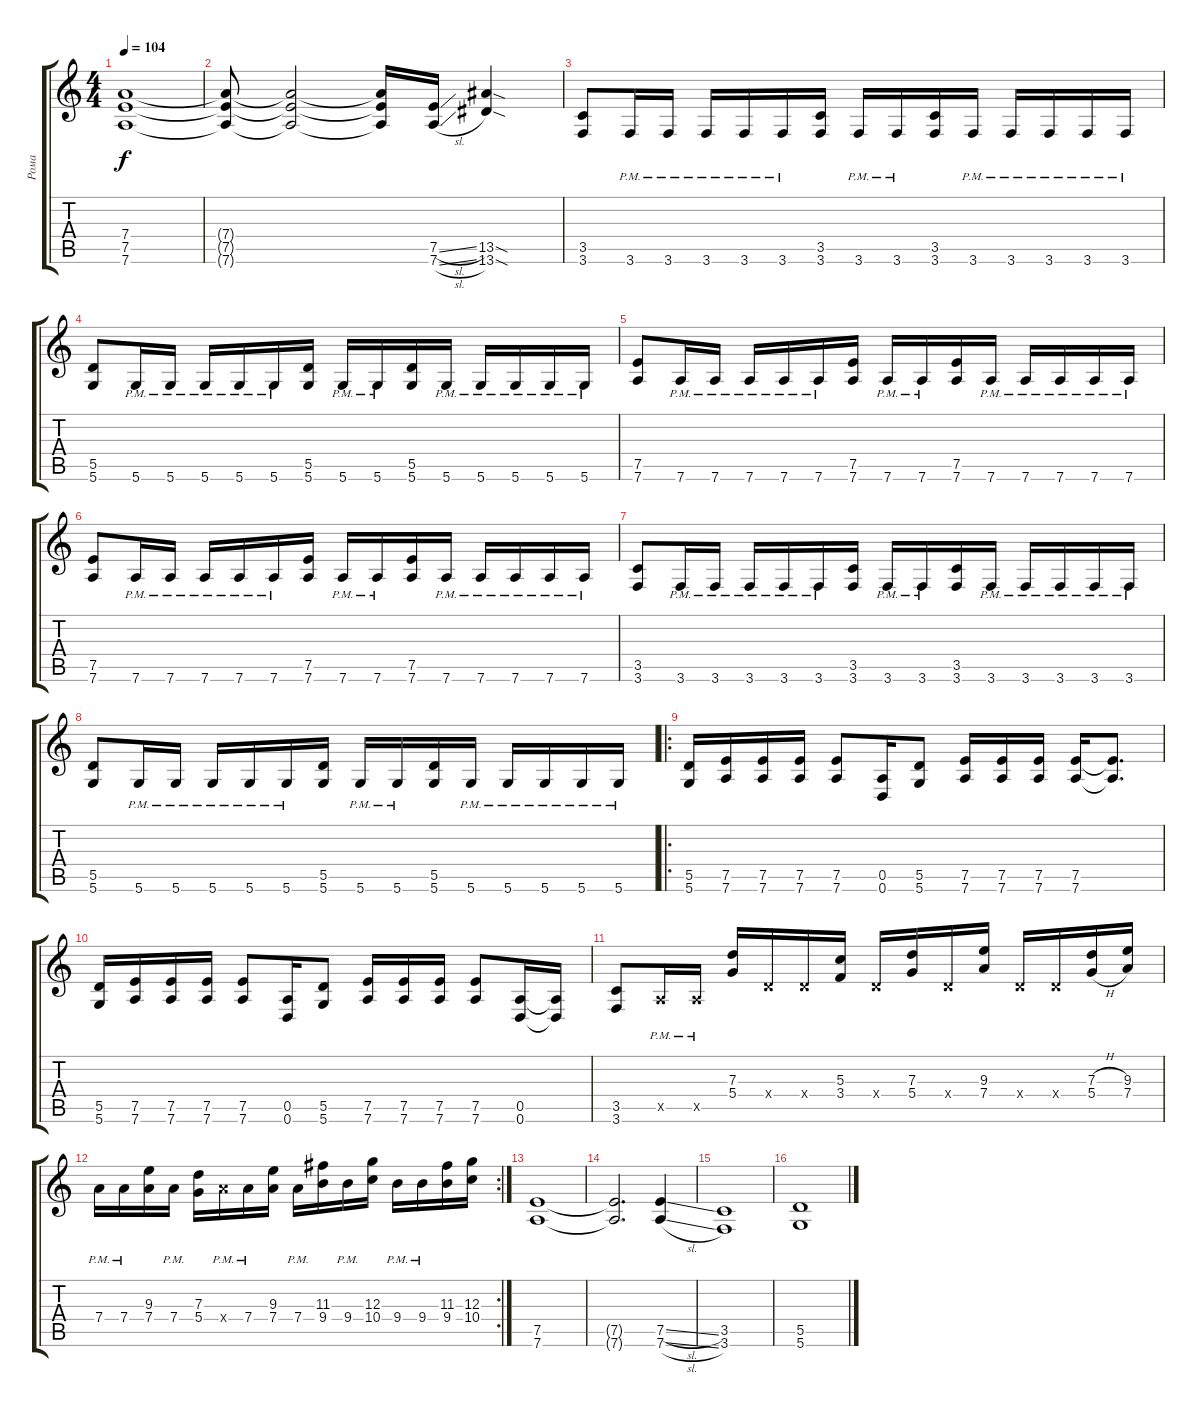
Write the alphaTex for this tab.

\track ("Рома" "Рома") {instrument distortionguitar}
\staff {score tabs}
\tuning (E4 B3 G3 D3 A2 D2) {hide}
\ts (4 4)
\tempo 104
\clef g2
\ks c
(7.4 7.5 7.6).1{dy f} |
(7.4{t} 7.5{t} 7.6{t}).8 (7.4{t} 7.5{t} 7.6{t}).2 (7.4{t} 7.5{t} 7.6{t}).16 (7.5{sl} 7.6{sl}).16 (13.5{sod} 13.6{sod}).4 |
(3.5 3.6).8 3.6{pm}.16 3.6{pm}.16 3.6{pm}.16 3.6{pm}.16 3.6{pm}.16 (3.5 3.6).16 3.6{pm}.16 3.6{pm}.16 (3.5 3.6).16 3.6{pm}.16 3.6{pm}.16 3.6{pm}.16 3.6{pm}.16 3.6{pm}.16 |
(5.5 5.6).8 5.6{pm}.16 5.6{pm}.16 5.6{pm}.16 5.6{pm}.16 5.6{pm}.16 (5.5 5.6).16 5.6{pm}.16 5.6{pm}.16 (5.5 5.6).16 5.6{pm}.16 5.6{pm}.16 5.6{pm}.16 5.6{pm}.16 5.6{pm}.16 |
(7.5 7.6).8 7.6{pm}.16 7.6{pm}.16 7.6{pm}.16 7.6{pm}.16 7.6{pm}.16 (7.5 7.6).16 7.6{pm}.16 7.6{pm}.16 (7.5 7.6).16 7.6{pm}.16 7.6{pm}.16 7.6{pm}.16 7.6{pm}.16 7.6{pm}.16 |
(7.5 7.6).8 7.6{pm}.16 7.6{pm}.16 7.6{pm}.16 7.6{pm}.16 7.6{pm}.16 (7.5 7.6).16 7.6{pm}.16 7.6{pm}.16 (7.5 7.6).16 7.6{pm}.16 7.6{pm}.16 7.6{pm}.16 7.6{pm}.16 7.6{pm}.16 |
(3.5 3.6).8 3.6{pm}.16 3.6{pm}.16 3.6{pm}.16 3.6{pm}.16 3.6{pm}.16 (3.5 3.6).16 3.6{pm}.16 3.6{pm}.16 (3.5 3.6).16 3.6{pm}.16 3.6{pm}.16 3.6{pm}.16 3.6{pm}.16 3.6{pm}.16 |
(5.5 5.6).8 5.6{pm}.16 5.6{pm}.16 5.6{pm}.16 5.6{pm}.16 5.6{pm}.16 (5.5 5.6).16 5.6{pm}.16 5.6{pm}.16 (5.5 5.6).16 5.6{pm}.16 5.6{pm}.16 5.6{pm}.16 5.6{pm}.16 5.6{pm}.16 |
\ro
(5.5 5.6).16 (7.5 7.6).16 (7.5 7.6).16 (7.5 7.6).16 (7.5 7.6).8 (0.5 0.6).16 (5.5 5.6).8 (7.5 7.6).16 (7.5 7.6).16 (7.5 7.6).16 (7.5 7.6).16 (7.5{t} 7.6{t}).8{d} |
(5.5 5.6).16 (7.5 7.6).16 (7.5 7.6).16 (7.5 7.6).16 (7.5 7.6).8 (0.5 0.6).16 (5.5 5.6).8 (7.5 7.6).16 (7.5 7.6).16 (7.5 7.6).16 (7.5 7.6).8 (0.5 0.6).16 (0.5{t} 0.6{t}).16 |
(3.5 3.6).8 0.5{pm x}.16 0.5{pm x}.16 (7.3 5.4).16 0.4{x}.16 0.4{x}.16 (5.3 3.4).16 0.4{x}.16 (7.3 5.4).16 0.4{x}.16 (9.3 7.4).16 0.4{x}.16 0.4{x}.16 (7.3{h} 5.4{h}).16 (9.3 7.4).16 |
\rc 2
7.4{pm}.16 7.4{pm}.16 (9.3 7.4).16 7.4{pm}.16 (7.3 5.4).16 7.4{pm x}.16 7.4{pm}.16 (9.3 7.4).16 7.4{pm}.16 (11.3 9.4).16 9.4{pm}.16 (12.3 10.4).16 9.4{pm}.16 9.4{pm}.16 (11.3 9.4).16 (12.3 10.4).16 |
(7.5 7.6).1 |
(7.5{t} 7.6{t}).2{d} (7.5{sl} 7.6{sl}).4 |
(3.5 3.6).1 |
(5.5 5.6).1
